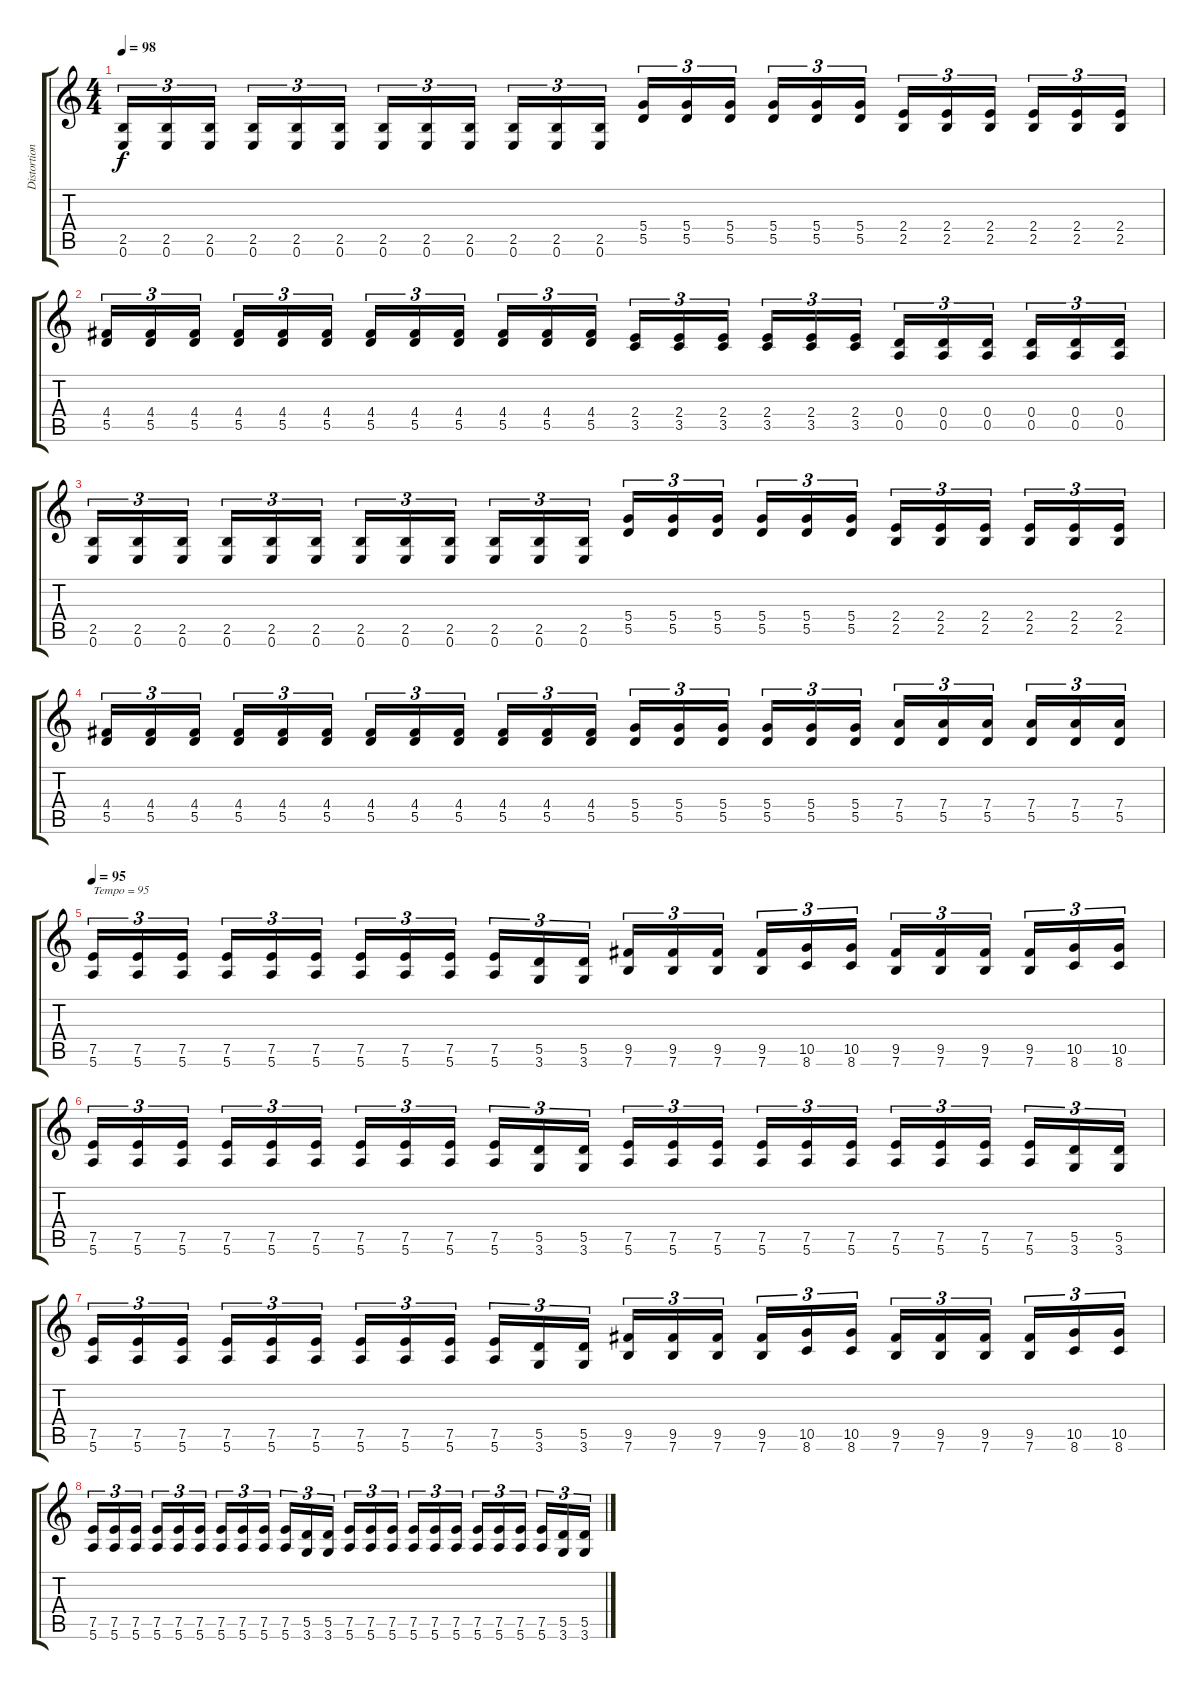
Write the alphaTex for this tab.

\track ("Distortion guitar 1" "Distortion") {instrument distortionguitar}
\staff {score tabs}
\tuning (E4 B3 G3 D3 A2 E2) {hide}
\ts (4 4)
\tempo 98
\clef g2
\ks c
(2.5 0.6).16{tu (3 2) dy f} (2.5 0.6).16{tu (3 2)} (2.5 0.6).16{tu (3 2)} (2.5 0.6).16{tu (3 2)} (2.5 0.6).16{tu (3 2)} (2.5 0.6).16{tu (3 2)} (2.5 0.6).16{tu (3 2)} (2.5 0.6).16{tu (3 2)} (2.5 0.6).16{tu (3 2)} (2.5 0.6).16{tu (3 2)} (2.5 0.6).16{tu (3 2)} (2.5 0.6).16{tu (3 2)} (5.4 5.5).16{tu (3 2)} (5.4 5.5).16{tu (3 2)} (5.4 5.5).16{tu (3 2)} (5.4 5.5).16{tu (3 2)} (5.4 5.5).16{tu (3 2)} (5.4 5.5).16{tu (3 2)} (2.4 2.5).16{tu (3 2)} (2.4 2.5).16{tu (3 2)} (2.4 2.5).16{tu (3 2)} (2.4 2.5).16{tu (3 2)} (2.4 2.5).16{tu (3 2)} (2.4 2.5).16{tu (3 2)} |
(4.4 5.5).16{tu (3 2)} (4.4 5.5).16{tu (3 2)} (4.4 5.5).16{tu (3 2)} (4.4 5.5).16{tu (3 2)} (4.4 5.5).16{tu (3 2)} (4.4 5.5).16{tu (3 2)} (4.4 5.5).16{tu (3 2)} (4.4 5.5).16{tu (3 2)} (4.4 5.5).16{tu (3 2)} (4.4 5.5).16{tu (3 2)} (4.4 5.5).16{tu (3 2)} (4.4 5.5).16{tu (3 2)} (2.4 3.5).16{tu (3 2)} (2.4 3.5).16{tu (3 2)} (2.4 3.5).16{tu (3 2)} (2.4 3.5).16{tu (3 2)} (2.4 3.5).16{tu (3 2)} (2.4 3.5).16{tu (3 2)} (0.4 0.5).16{tu (3 2)} (0.4 0.5).16{tu (3 2)} (0.4 0.5).16{tu (3 2)} (0.4 0.5).16{tu (3 2)} (0.4 0.5).16{tu (3 2)} (0.4 0.5).16{tu (3 2)} |
(2.5 0.6).16{tu (3 2)} (2.5 0.6).16{tu (3 2)} (2.5 0.6).16{tu (3 2)} (2.5 0.6).16{tu (3 2)} (2.5 0.6).16{tu (3 2)} (2.5 0.6).16{tu (3 2)} (2.5 0.6).16{tu (3 2)} (2.5 0.6).16{tu (3 2)} (2.5 0.6).16{tu (3 2)} (2.5 0.6).16{tu (3 2)} (2.5 0.6).16{tu (3 2)} (2.5 0.6).16{tu (3 2)} (5.4 5.5).16{tu (3 2)} (5.4 5.5).16{tu (3 2)} (5.4 5.5).16{tu (3 2)} (5.4 5.5).16{tu (3 2)} (5.4 5.5).16{tu (3 2)} (5.4 5.5).16{tu (3 2)} (2.4 2.5).16{tu (3 2)} (2.4 2.5).16{tu (3 2)} (2.4 2.5).16{tu (3 2)} (2.4 2.5).16{tu (3 2)} (2.4 2.5).16{tu (3 2)} (2.4 2.5).16{tu (3 2)} |
(4.4 5.5).16{tu (3 2)} (4.4 5.5).16{tu (3 2)} (4.4 5.5).16{tu (3 2)} (4.4 5.5).16{tu (3 2)} (4.4 5.5).16{tu (3 2)} (4.4 5.5).16{tu (3 2)} (4.4 5.5).16{tu (3 2)} (4.4 5.5).16{tu (3 2)} (4.4 5.5).16{tu (3 2)} (4.4 5.5).16{tu (3 2)} (4.4 5.5).16{tu (3 2)} (4.4 5.5).16{tu (3 2)} (5.4 5.5).16{tu (3 2)} (5.4 5.5).16{tu (3 2)} (5.4 5.5).16{tu (3 2)} (5.4 5.5).16{tu (3 2)} (5.4 5.5).16{tu (3 2)} (5.4 5.5).16{tu (3 2)} (7.4 5.5).16{tu (3 2)} (7.4 5.5).16{tu (3 2)} (7.4 5.5).16{tu (3 2)} (7.4 5.5).16{tu (3 2)} (7.4 5.5).16{tu (3 2)} (7.4 5.5).16{tu (3 2)} |
\tempo 95
(7.5 5.6).16{tu (3 2) txt "Tempo = 95" volume 16} (7.5 5.6).16{tu (3 2)} (7.5 5.6).16{tu (3 2)} (7.5 5.6).16{tu (3 2)} (7.5 5.6).16{tu (3 2)} (7.5 5.6).16{tu (3 2)} (7.5 5.6).16{tu (3 2)} (7.5 5.6).16{tu (3 2)} (7.5 5.6).16{tu (3 2)} (7.5 5.6).16{tu (3 2)} (5.5 3.6).16{tu (3 2)} (5.5 3.6).16{tu (3 2)} (9.5 7.6).16{tu (3 2)} (9.5 7.6).16{tu (3 2)} (9.5 7.6).16{tu (3 2)} (9.5 7.6).16{tu (3 2)} (10.5 8.6).16{tu (3 2)} (10.5 8.6).16{tu (3 2)} (9.5 7.6).16{tu (3 2)} (9.5 7.6).16{tu (3 2)} (9.5 7.6).16{tu (3 2)} (9.5 7.6).16{tu (3 2)} (10.5 8.6).16{tu (3 2)} (10.5 8.6).16{tu (3 2)} |
(7.5 5.6).16{tu (3 2)} (7.5 5.6).16{tu (3 2)} (7.5 5.6).16{tu (3 2)} (7.5 5.6).16{tu (3 2)} (7.5 5.6).16{tu (3 2)} (7.5 5.6).16{tu (3 2)} (7.5 5.6).16{tu (3 2)} (7.5 5.6).16{tu (3 2)} (7.5 5.6).16{tu (3 2)} (7.5 5.6).16{tu (3 2)} (5.5 3.6).16{tu (3 2)} (5.5 3.6).16{tu (3 2)} (7.5 5.6).16{tu (3 2)} (7.5 5.6).16{tu (3 2)} (7.5 5.6).16{tu (3 2)} (7.5 5.6).16{tu (3 2)} (7.5 5.6).16{tu (3 2)} (7.5 5.6).16{tu (3 2)} (7.5 5.6).16{tu (3 2)} (7.5 5.6).16{tu (3 2)} (7.5 5.6).16{tu (3 2)} (7.5 5.6).16{tu (3 2)} (5.5 3.6).16{tu (3 2)} (5.5 3.6).16{tu (3 2)} |
(7.5 5.6).16{tu (3 2)} (7.5 5.6).16{tu (3 2)} (7.5 5.6).16{tu (3 2)} (7.5 5.6).16{tu (3 2)} (7.5 5.6).16{tu (3 2)} (7.5 5.6).16{tu (3 2)} (7.5 5.6).16{tu (3 2)} (7.5 5.6).16{tu (3 2)} (7.5 5.6).16{tu (3 2)} (7.5 5.6).16{tu (3 2)} (5.5 3.6).16{tu (3 2)} (5.5 3.6).16{tu (3 2)} (9.5 7.6).16{tu (3 2)} (9.5 7.6).16{tu (3 2)} (9.5 7.6).16{tu (3 2)} (9.5 7.6).16{tu (3 2)} (10.5 8.6).16{tu (3 2)} (10.5 8.6).16{tu (3 2)} (9.5 7.6).16{tu (3 2)} (9.5 7.6).16{tu (3 2)} (9.5 7.6).16{tu (3 2)} (9.5 7.6).16{tu (3 2)} (10.5 8.6).16{tu (3 2)} (10.5 8.6).16{tu (3 2)} |
(7.5 5.6).16{tu (3 2)} (7.5 5.6).16{tu (3 2)} (7.5 5.6).16{tu (3 2)} (7.5 5.6).16{tu (3 2)} (7.5 5.6).16{tu (3 2)} (7.5 5.6).16{tu (3 2)} (7.5 5.6).16{tu (3 2)} (7.5 5.6).16{tu (3 2)} (7.5 5.6).16{tu (3 2)} (7.5 5.6).16{tu (3 2)} (5.5 3.6).16{tu (3 2)} (5.5 3.6).16{tu (3 2)} (7.5 5.6).16{tu (3 2)} (7.5 5.6).16{tu (3 2)} (7.5 5.6).16{tu (3 2)} (7.5 5.6).16{tu (3 2)} (7.5 5.6).16{tu (3 2)} (7.5 5.6).16{tu (3 2)} (7.5 5.6).16{tu (3 2)} (7.5 5.6).16{tu (3 2)} (7.5 5.6).16{tu (3 2)} (7.5 5.6).16{tu (3 2)} (5.5 3.6).16{tu (3 2)} (5.5 3.6).16{tu (3 2)}
